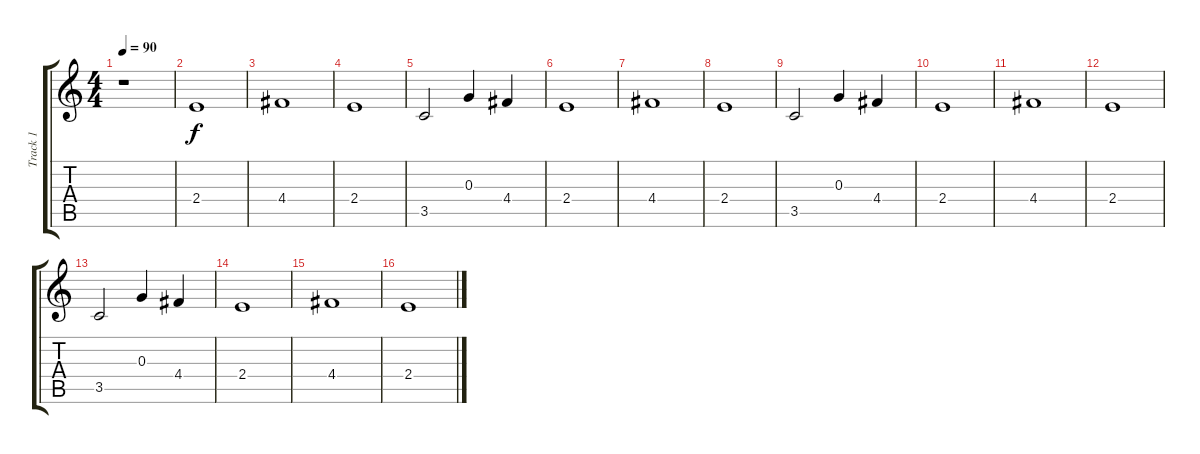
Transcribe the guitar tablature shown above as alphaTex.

\track ("Track 1" "Track 1") {instrument electricguitarjazz}
\staff {score tabs}
\tuning (E4 B3 G3 D3 A2 E2) {hide}
\ts (4 4)
\tempo 90
\clef g2
\ks c
r.1{dy f} |
2.4.1 |
4.4.1 |
2.4.1 |
3.5.2 0.3.4 4.4.4 |
2.4.1 |
4.4.1 |
2.4.1 |
3.5.2 0.3.4 4.4.4 |
2.4.1 |
4.4.1 |
2.4.1 |
3.5.2 0.3.4 4.4.4 |
2.4.1 |
4.4.1 |
2.4.1
